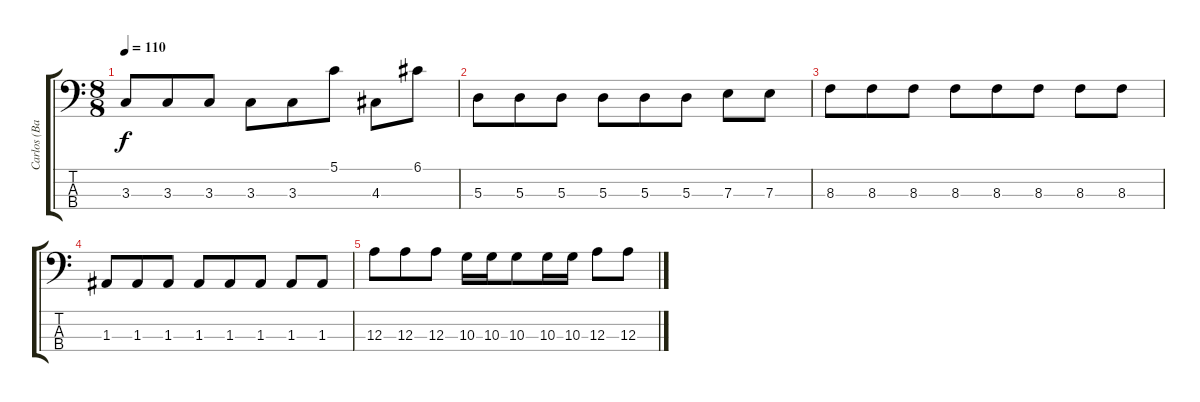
\track ("Carlos (Bass)" "Carlos (Ba") {instrument electricbasspick}
\staff {score tabs}
\tuning (G2 D2 A1 E1) {hide}
\ts (8 8)
\tempo 110
\clef f4
\ks c
3.3.8{dy f} 3.3.8 3.3.8 3.3.8 3.3.8 5.1.8 4.3.8 6.1.8 |
5.3.8 5.3.8 5.3.8 5.3.8 5.3.8 5.3.8 7.3.8 7.3.8 |
8.3.8 8.3.8 8.3.8 8.3.8 8.3.8 8.3.8 8.3.8 8.3.8 |
1.3.8 1.3.8 1.3.8 1.3.8 1.3.8 1.3.8 1.3.8 1.3.8 |
12.3.8 12.3.8 12.3.8 10.3.16 10.3.16 10.3.8 10.3.16 10.3.16 12.3.8 12.3.8
